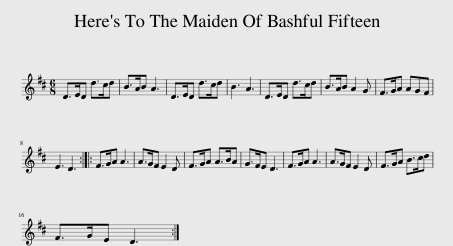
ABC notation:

X:1
L:1/8
M:6/8
I:linebreak $
K:D
V:1 treble
V:1
 D>ED d>cd | B>AB A3 | D>ED d>cd | B3 A3 | D>ED d>cd | %5
 B>AB A2 G | F>GA AGF |$ E3 D3 :: F>GA A3 | A>GF E2 D | %10
 F>GA A>BA | G>FE D3 | F>GA A3 | A>GF E2 D | F>GA B>cd |$ %15
 F>GE D3 :| %16
